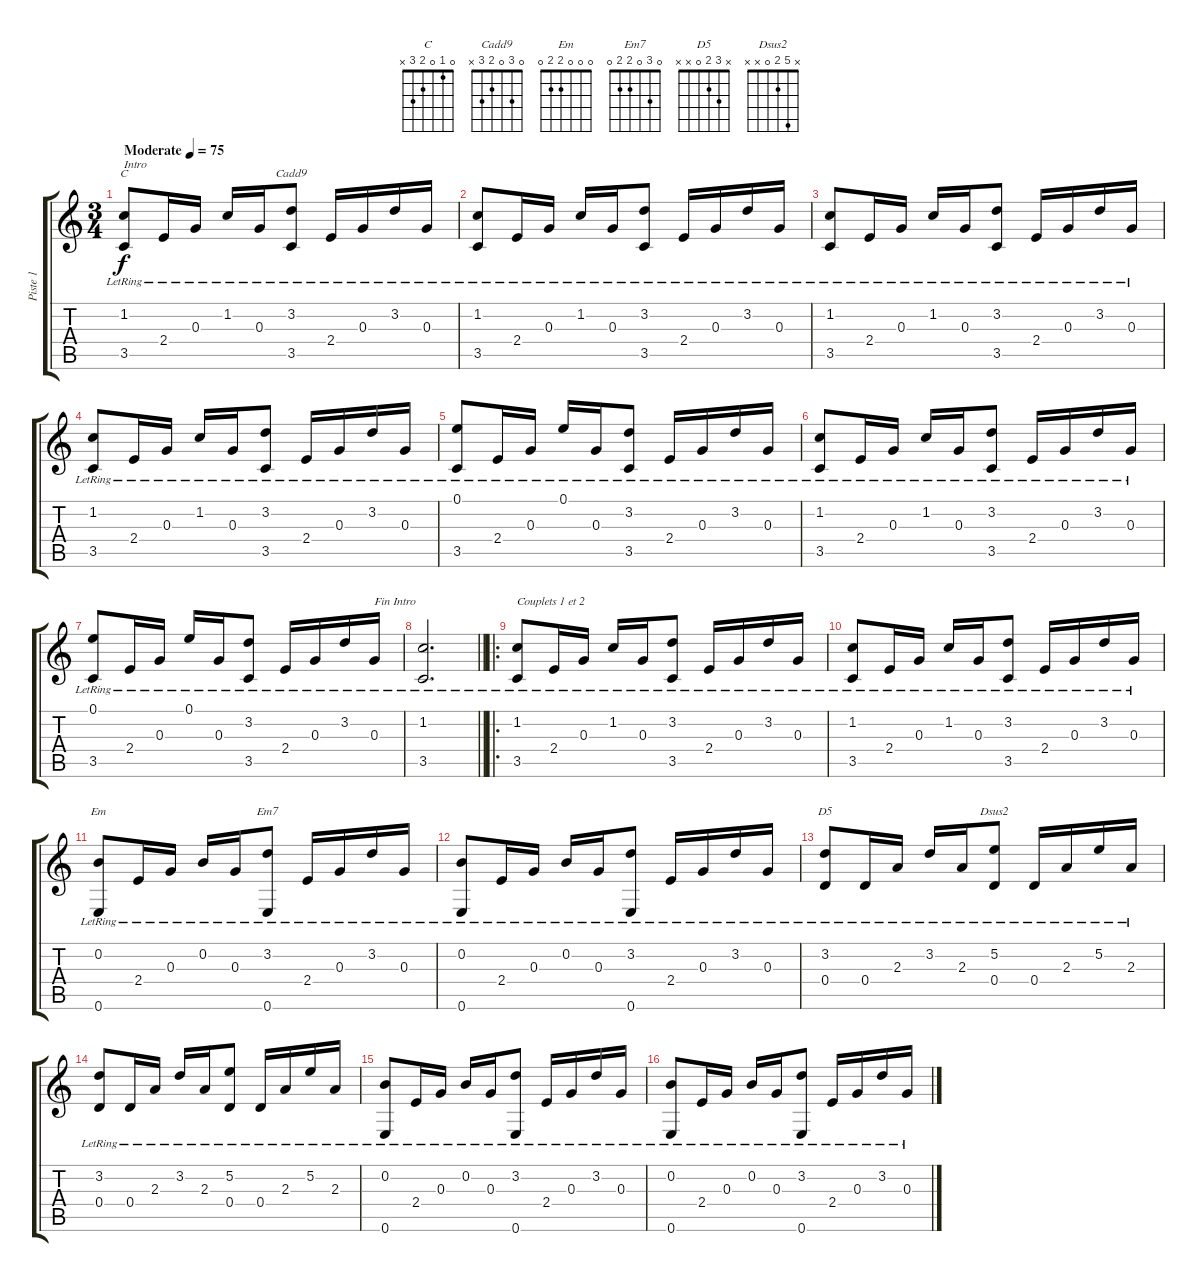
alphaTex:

\track ("Piste 1" "Piste 1") {instrument acousticguitarsteel}
\staff {score tabs}
\tuning (E4 B3 G3 D3 A2 E2) {hide}
\chord ("C" 0 1 0 2 3 x)
\chord ("Cadd9" 0 3 0 2 3 x)
\chord ("Em" 0 0 0 2 2 0)
\chord ("Em7" 0 3 0 2 2 0)
\chord ("D5" x 3 2 0 x x)
\chord ("Dsus2" x 5 2 0 x x)
\ts (3 4)
\tempo (75 "Moderate")
\clef g2
\ks c
(1.2{lr} 3.5{lr}).8{ch "C" txt "Intro" dy f instrument acousticguitarsteel} 2.4{lr}.16 0.3{lr}.16 1.2{lr}.16 0.3{lr}.16 (3.2{lr} 3.5{lr}).8{ch "Cadd9"} 2.4{lr}.16 0.3{lr}.16 3.2{lr}.16 0.3{lr}.16 |
(1.2{lr} 3.5{lr}).8 2.4{lr}.16 0.3{lr}.16 1.2{lr}.16 0.3{lr}.16 (3.2{lr} 3.5{lr}).8 2.4{lr}.16 0.3{lr}.16 3.2{lr}.16 0.3{lr}.16 |
(1.2{lr} 3.5{lr}).8 2.4{lr}.16 0.3{lr}.16 1.2{lr}.16 0.3{lr}.16 (3.2{lr} 3.5{lr}).8 2.4{lr}.16 0.3{lr}.16 3.2{lr}.16 0.3{lr}.16 |
(1.2{lr} 3.5{lr}).8 2.4{lr}.16 0.3{lr}.16 1.2{lr}.16 0.3{lr}.16 (3.2{lr} 3.5{lr}).8 2.4{lr}.16 0.3{lr}.16 3.2{lr}.16 0.3{lr}.16 |
(0.1{lr} 3.5{lr}).8 2.4{lr}.16 0.3{lr}.16 0.1{lr}.16 0.3{lr}.16 (3.2{lr} 3.5{lr}).8 2.4{lr}.16 0.3{lr}.16 3.2{lr}.16 0.3{lr}.16 |
(1.2{lr} 3.5{lr}).8 2.4{lr}.16 0.3{lr}.16 1.2{lr}.16 0.3{lr}.16 (3.2{lr} 3.5{lr}).8 2.4{lr}.16 0.3{lr}.16 3.2{lr}.16 0.3{lr}.16 |
(0.1{lr} 3.5{lr}).8 2.4{lr}.16 0.3{lr}.16 0.1{lr}.16 0.3{lr}.16 (3.2{lr} 3.5{lr}).8 2.4{lr}.16 0.3{lr}.16 3.2{lr}.16 0.3{lr}.16{txt "Fin Intro"} |
\barLineRight lightlight
(1.2{lr} 3.5{lr}).2{d} |
\ro
(1.2{lr} 3.5{lr}).8{txt "Couplets 1 et 2"} 2.4{lr}.16 0.3{lr}.16 1.2{lr}.16 0.3{lr}.16 (3.2{lr} 3.5{lr}).8 2.4{lr}.16 0.3{lr}.16 3.2{lr}.16 0.3{lr}.16 |
(1.2{lr} 3.5{lr}).8 2.4{lr}.16 0.3{lr}.16 1.2{lr}.16 0.3{lr}.16 (3.2{lr} 3.5{lr}).8 2.4{lr}.16 0.3{lr}.16 3.2{lr}.16 0.3{lr}.16 |
(0.2{lr} 0.6{lr}).8{ch "Em"} 2.4{lr}.16 0.3{lr}.16 0.2{lr}.16 0.3{lr}.16 (3.2{lr} 0.6{lr}).8{ch "Em7"} 2.4{lr}.16 0.3{lr}.16 3.2{lr}.16 0.3{lr}.16 |
(0.2{lr} 0.6{lr}).8 2.4{lr}.16 0.3{lr}.16 0.2{lr}.16 0.3{lr}.16 (3.2{lr} 0.6{lr}).8 2.4{lr}.16 0.3{lr}.16 3.2{lr}.16 0.3{lr}.16 |
(3.2{lr} 0.4{lr}).8{ch "D5"} 0.4{lr}.16 2.3{lr}.16 3.2{lr}.16 2.3{lr}.16 (5.2{lr} 0.4{lr}).8{ch "Dsus2"} 0.4{lr}.16 2.3{lr}.16 5.2{lr}.16 2.3{lr}.16 |
(3.2{lr} 0.4{lr}).8 0.4{lr}.16 2.3{lr}.16 3.2{lr}.16 2.3{lr}.16 (5.2{lr} 0.4{lr}).8 0.4{lr}.16 2.3{lr}.16 5.2{lr}.16 2.3{lr}.16 |
(0.2{lr} 0.6{lr}).8 2.4{lr}.16 0.3{lr}.16 0.2{lr}.16 0.3{lr}.16 (3.2{lr} 0.6{lr}).8 2.4{lr}.16 0.3{lr}.16 3.2{lr}.16 0.3{lr}.16 |
(0.2{lr} 0.6{lr}).8 2.4{lr}.16 0.3{lr}.16 0.2{lr}.16 0.3{lr}.16 (3.2{lr} 0.6{lr}).8 2.4{lr}.16 0.3{lr}.16 3.2{lr}.16 0.3{lr}.16
